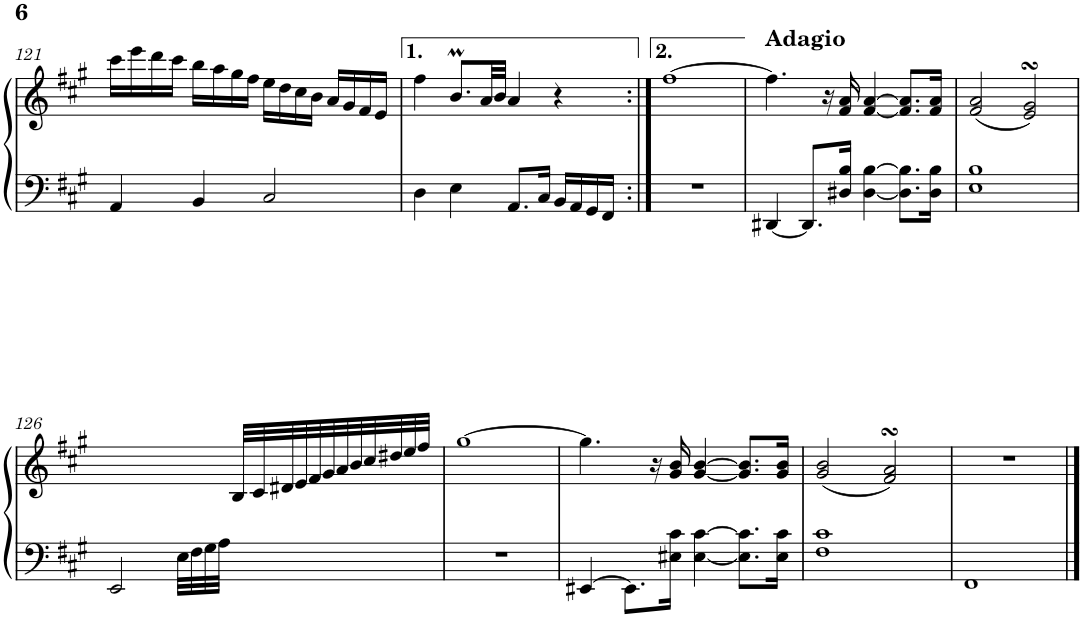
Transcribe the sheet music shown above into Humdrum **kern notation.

**kern	**kern
*part1	*part1
*staff2	*staff1
*I"Piano vertical	*
*I'Pno.	*
!!LO:PB:g=z
*clefF4	*clefG2
*k[f#c#g#]	*k[f#c#g#]
*M4/4	*M4/4
*met(c)	*met(c)
=121	=121
4AA/	16ccc#\LL
.	16eee\
.	16ddd\
.	16ccc#\JJ
4BB/	16bb\LL
.	16aa\
.	16gg#\
.	16ff#\JJ
2C#/	16ee\LL
.	16dd\
.	16cc#\
.	16b\JJ
.	16a/LL
.	16g#/
.	16f#/
.	16e/JJ
=122	=122
4D\	4ff#\
4E\	8.bM/L
.	32a/LL
.	32b/JJJ
8.AA/L	4a/
16C#/Jk	.
16BB/LL	4r
16AA/	.
16GG#/	.
16FF#/JJ	.
=123:|!	=123:|!
1r	[1ff#
=124	=124
!	!LO:TX:a:B:t=Adagio
[4DD#X/	4.ff#\]
8.DD#/L]	.
.	16r
16D#X/ 16B/Jk	16f#/ 16a/
[4D#\ [4B\	[4f#/ [4a/
8.D#\] 8.B\]L	8.f#/] 8.a/]L
16D#\ 16B\Jk	16f#/ 16a/Jk
=125	=125
1E 1B	(2f#/ 2a/
.	2e/sSSS 2g#/sSSS)
!!LO:LB:g=z
=126	=126
*^	*
2ryy	2EE/	2ryy
32E\LLL	2ryy	8ryy
32F#\	.	.
32G#\	.	.
32A\JJJ	.	.
4.ryy	.	32B/LLL
.	.	32c#/
.	.	32d#X/
.	.	32e/
.	.	32f#/
.	.	32g#/
.	.	32a/
.	.	32b/
.	.	32cc#/
.	.	32dd#X/
.	.	32ee/
.	.	32ff#/JJJ
*v	*v	*
=127	=127
1r	[1gg#
=128	=128
[4EE#X/	4.gg#\]
8.EE#\L]	.
.	16r
16E#X\ 16c#\Jk	16g#/ 16b/
[4E#\ [4c#\	[4g#/ [4b/
8.E#\] 8.c#\]L	8.g#/] 8.b/]L
16E#\ 16c#\Jk	16g#/ 16b/Jk
=129	=129
1F# 1c#	(2g#/ 2b/
.	2f#/sSSS 2a/sSSS)
=130	=130
1FF#	1r
==	==
*-	*-
